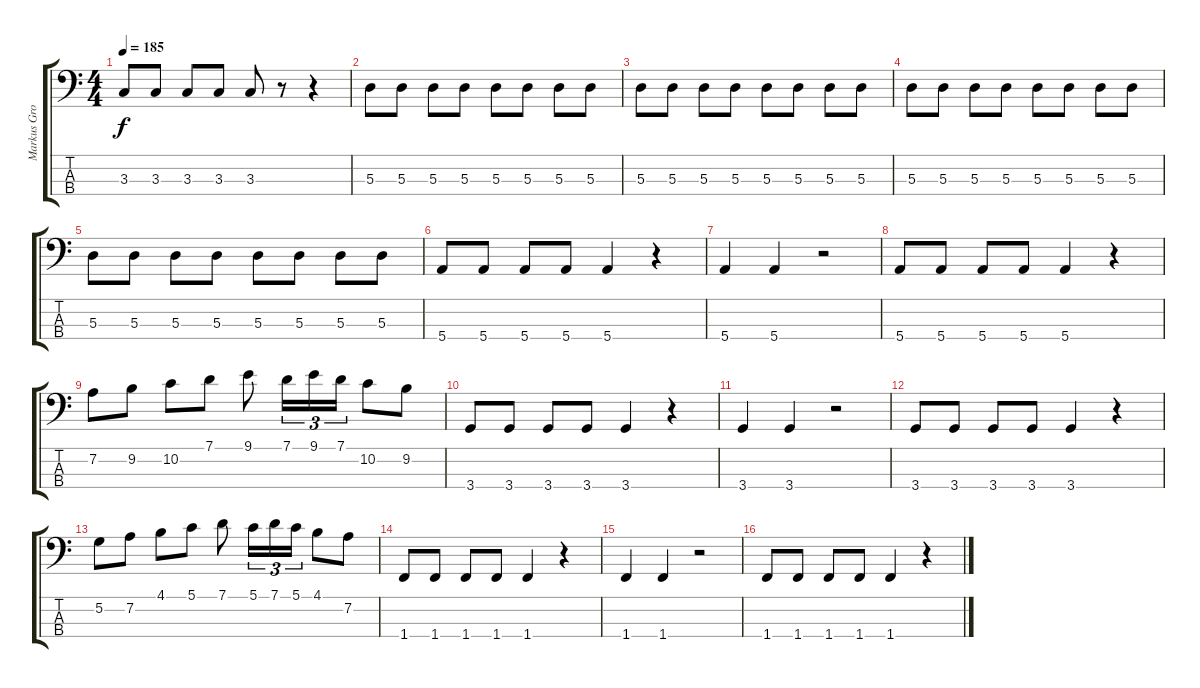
\track ("Markus Grosspoff" "Markus Gro") {instrument electricbassfinger}
\staff {score tabs}
\tuning (G2 D2 A1 E1) {hide}
\ts (4 4)
\tempo 185
\clef f4
\ks c
3.3.8{dy f} 3.3.8 3.3.8 3.3.8 3.3.8 r.8 r.4 |
5.3.8 5.3.8 5.3.8 5.3.8 5.3.8 5.3.8 5.3.8 5.3.8 |
5.3.8 5.3.8 5.3.8 5.3.8 5.3.8 5.3.8 5.3.8 5.3.8 |
5.3.8 5.3.8 5.3.8 5.3.8 5.3.8 5.3.8 5.3.8 5.3.8 |
5.3.8 5.3.8 5.3.8 5.3.8 5.3.8 5.3.8 5.3.8 5.3.8 |
5.4.8 5.4.8 5.4.8 5.4.8 5.4.4 r.4 |
5.4.4 5.4.4 r.2 |
5.4.8 5.4.8 5.4.8 5.4.8 5.4.4 r.4 |
7.2.8 9.2.8 10.2.8 7.1.8 9.1.8 7.1.16{tu (3 2)} 9.1.16{tu (3 2)} 7.1.16{tu (3 2)} 10.2.8 9.2.8 |
3.4.8 3.4.8 3.4.8 3.4.8 3.4.4 r.4 |
3.4.4 3.4.4 r.2 |
3.4.8 3.4.8 3.4.8 3.4.8 3.4.4 r.4 |
5.2.8 7.2.8 4.1.8 5.1.8 7.1.8 5.1.16{tu (3 2)} 7.1.16{tu (3 2)} 5.1.16{tu (3 2)} 4.1.8 7.2.8 |
1.4.8 1.4.8 1.4.8 1.4.8 1.4.4 r.4 |
1.4.4 1.4.4 r.2 |
1.4.8 1.4.8 1.4.8 1.4.8 1.4.4 r.4
